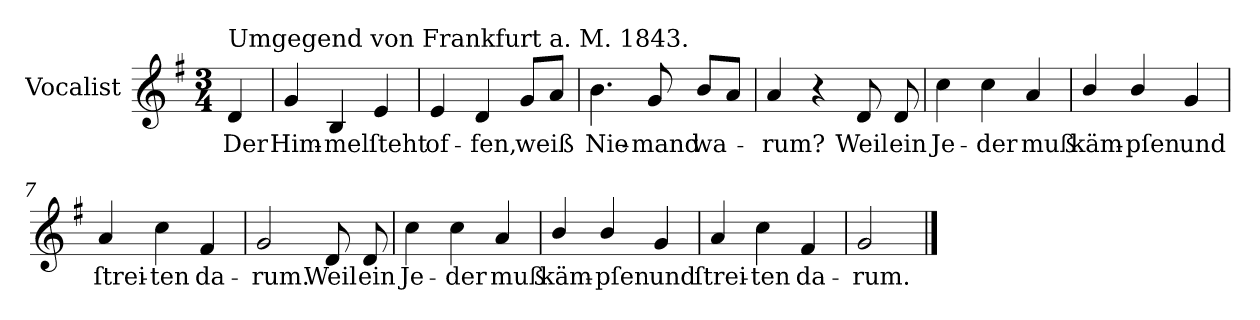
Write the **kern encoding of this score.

**kern	**text
*part1	*part1
*staff1	*staff1
*I"Vocalist	*
*k[f#]	*
*G:	*
*M3/4	*
=	=
!LO:TX:a:t=Umgegend von Frankfurt a. M. 1843.	!
4d	Der
=1	=1
4g	Him-
4B	-mel
4e	ſteht
=2	=2
4e	of-
4d	-fen,
8gL	weiß
8aJ	.
=3	=3
4.b	Nie-
8g	-mand
8bL	wa-
8aJ	.
=4	=4
4a	-rum?
4r	.
8d	Weil
8d	ein
=5	=5
4cc	Je-
4cc	-der
4a	muß
=6	=6
4b/	käm-
4b/	-pſen
4g	und
=7	=7
4a	ſtrei-
4cc	-ten
4f#	da-
=8	=8
2g	-rum.
8d	Weil
8d	ein
=9	=9
4cc	Je-
4cc	-der
4a	muß
=10	=10
4b/	käm-
4b/	-pſen
4g	und
=11	=11
4a	ſtrei-
4cc	-ten
4f#	da-
=12	=12
2g	-rum.
==	==
*-	*-
